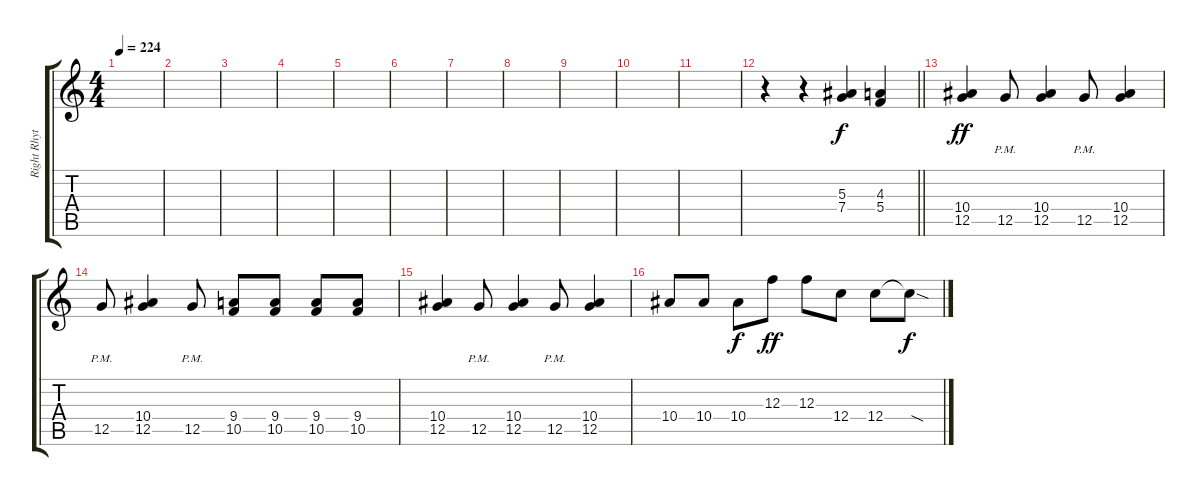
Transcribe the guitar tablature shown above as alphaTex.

\track ("Right Rhythm" "Right Rhyt") {solo instrument distortionguitar}
\staff {score tabs}
\tuning (D4 A3 F3 C3 G2 D2) {hide}
\ts (4 4)
\tempo 224
\clef g2
\ks c
|
|
|
|
|
|
|
|
|
|
|
\barLineRight lightlight
r.4 r.4 (5.3 7.4).4 (4.3 5.4).4 |
(10.4 12.5).4{dy ff} 12.5{pm}.8 (10.4 12.5).4 12.5{pm}.8 (10.4 12.5).4 |
12.5{pm}.8 (10.4 12.5).4 12.5{pm}.8 (9.4 10.5).8 (9.4 10.5).8 (9.4 10.5).8 (9.4 10.5).8 |
(10.4 12.5).4 12.5{pm}.8 (10.4 12.5).4 12.5{pm}.8 (10.4 12.5).4 |
10.4.8 10.4.8 10.4.8{dy f} 12.3.8{dy ff} 12.3.8 12.4.8 12.4.8 12.4{sod t}.8{dy f}
